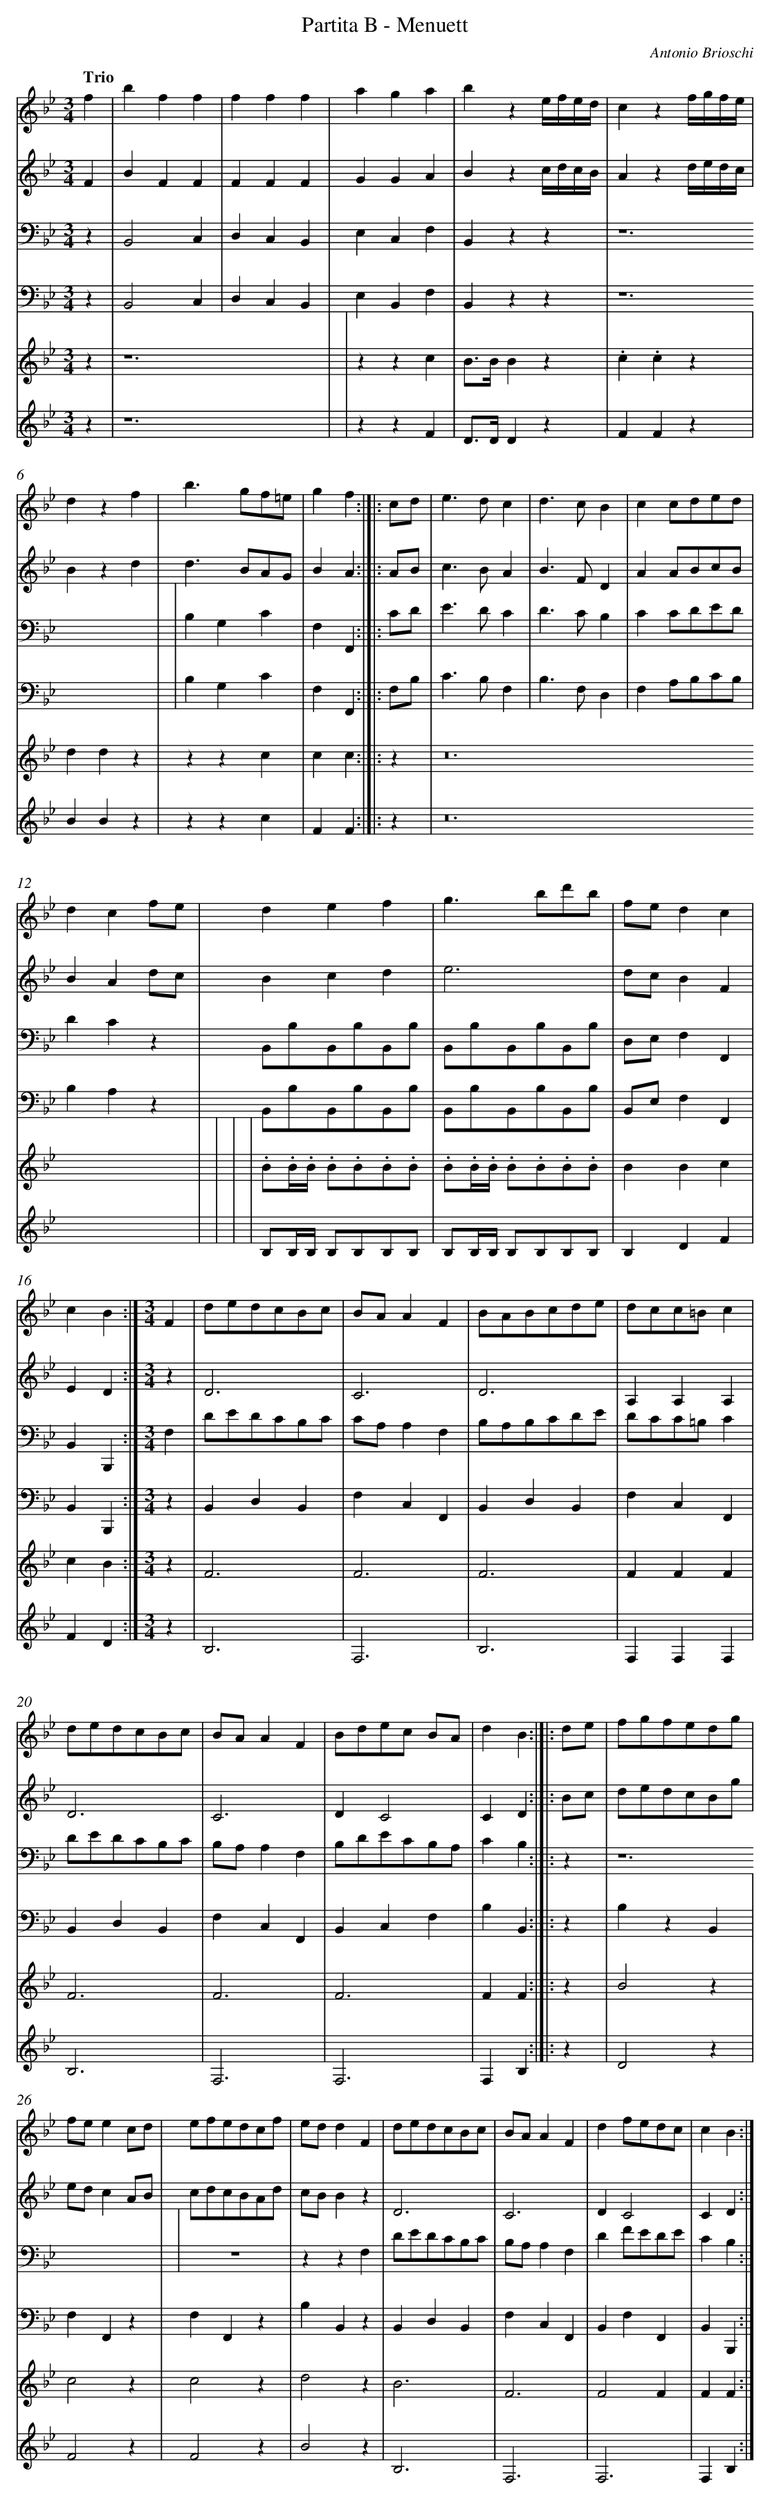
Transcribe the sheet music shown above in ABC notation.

X:1
T: Partita B - Menuett
C: Antonio Brioschi
L: 1/4
M: 3/4
Q: "Trio"
V: 1 clef=treble
V: 2 clef=treble
V: 3 clef=bass
V: 4 clef=bass
V: 5 clef=treble
V: 6 clef=treble
K: Bb
[V:1] f [I:setbarnb 1]|
[V:2] F |
[V:3] z |
[V:4] z |
[V:5] z |
[V:6] z |
[V:1] bff |
[V:2] BFF |
[V:3] B,,2C, |
[V:4] B,,2C, |
[V:5] z6 |
[V:6] z6 |
[V:1] fff |
[V:2] FFF |
[V:3] D,C,B,, |
[V:4] D,C,B,, |
[V:5]  |
[V:6]  |
[V:1] aga |
[V:2] GGA |
[V:3] E,C,F, |
[V:4] E,B,,F, |
[V:5] zzc |
[V:6] zzF |
[V:1] bze//f//e//d// |
[V:2] Bzc//d//c//B// |
[V:3] B,,zz |
[V:4] B,,zz |
[V:5] B/>B/Bz |
[V:6] D/>D/Dz |
[V:1] czf//g//f//e// |
[V:2] Azd//e//d//c// |
[V:3] z6 |
[V:4] z6 |
[V:5] .c.cz |
[V:6] FFz |
[V:1] dzf |
[V:2] Bzd |
[V:3]  |
[V:4]  |
[V:5] ddz |
[V:6] BBz |
[V:1] b>gf/=e/ |
[V:2] d>BA/G/ |
[V:3] B,G,C |
[V:4] B,G,C |
[V:5] zzc |
[V:6] zzc |
[V:1] gf :|]|:
[V:2] BA :|]|:
[V:3] F,F,, :|]|:
[V:4] F,F,, :|]|:
[V:5] cc :|]|:
[V:6] FF :|]|:
[V:1] c/d/ [I:setbarnb 9]|
[V:2] A/B/ |
[V:3] C/D/ |
[V:4] F,/B,/ |
[V:5] z |
[V:6] z |
[V:1] e>dc |
[V:2] c>BA |
[V:3] E>DC |
[V:4] C>B,F, |
[V:5] z12 |
[V:6] z12 |
[V:1] d>cB |
[V:2] B>FD |
[V:3] D>CB, |
[V:4] B,>F,D, |
[V:5]  |
[V:6]  |
[V:1] cc/d/e/d/ |
[V:2] AA/B/c/B/ |
[V:3] CC/D/E/D/ |
[V:4] F,A,/B,/C/B,/ |
[V:5]  |
[V:6]  |
[V:1] dcf/e/ |
[V:2] BAd/c/ |
[V:3] DCz |
[V:4] B,A,z |
[V:5]  |
[V:6]  |
[V:1] def |
[V:2] Bcd |
[V:3] B,,/B,/B,,/B,/B,,/B,/ |
[V:4] B,,/B,/B,,/B,/B,,/B,/ |
[V:5] .B/.B//.B// .B/.B/.B/.B/ |
[V:6] B,/B,//B,// B,/B,/B,/B,/ |
[V:1] g>bd'/b/ |
[V:2] e3 |
[V:3] B,,/B,/B,,/B,/B,,/B,/ |
[V:4] B,,/B,/B,,/B,/B,,/B,/ |
[V:5] .B/.B//.B// .B/.B/.B/.B/ |
[V:6] B,/B,//B,// B,/B,/B,/B,/ |
[V:1] f/e/dc |
[V:2] d/c/BF |
[V:3] D,/E,/F,F,, |
[V:4] B,,/E,/F,F,, |
[V:5] BBc |
[V:6] B,DF |
[V:1] cB [I:setbarnb 16]:|]
[V:2] ED :|]
[V:3] B,,B,,, :|]
[V:4] B,,B,,, :|]
[V:5] cB :|]
[V:6] FD :|]
[V:1] [M:3/4]F |
[V:2] [M:3/4]z |
[V:3] [M:3/4]F, |
[V:4] [M:3/4]z |
[V:5] [M:3/4]z |
[V:6] [M:3/4]z |
[V:1] d/e/d/c/B/c/ |
[V:2] D3 |
[V:3] D/E/D/C/B,/C/ |
[V:4] B,,D,B,, |
[V:5] F3 |
[V:6] B,3 |
[V:1] B/A/AF |
[V:2] C3 |
[V:3] C/A,/A,F, |
[V:4] F,C,F,, |
[V:5] F3 |
[V:6] F,3 |
[V:1] B/A/B/c/d/e/ |
[V:2] D3 |
[V:3] B,/A,/B,/C/D/E/ |
[V:4] B,,D,B,, |
[V:5] F3 |
[V:6] B,3 |
[V:1] d/c/c/=B/c |
[V:2] A,A,A, |
[V:3] D/C/C/=B,/C |
[V:4] F,C,F,, |
[V:5] FFF |
[V:6] F,F,F, |
[V:1] d/e/d/c/B/c/ |
[V:2] D3 |
[V:3] D/E/D/C/B,/C/ |
[V:4] B,,D,B,, |
[V:5] F3 |
[V:6] B,3 |
[V:1] B/A/AF |
[V:2] C3 |
[V:3] B,/A,/A,F, |
[V:4] F,C,F,, |
[V:5] F3 |
[V:6] F,3 |
[V:1] B/d/e/c/ B/A/ |
[V:2] DC2 |
[V:3] B,/D/E/C/B,/A,/ |
[V:4] B,,C,F, |
[V:5] F3 |
[V:6] F,3 |
[V:1] dB :|]|:
[V:2] CD :|]|:
[V:3] CB, :|]|:
[V:4] B,B,, :|]|:
[V:5] FF :|]|:
[V:6] F,B, :|]|:
[V:1] d/e/ [I:setbarnb 25]|
[V:2] B/c/ |
[V:3] z |
[V:4] z |
[V:5] z |
[V:6] z |
[V:1] f/g/f/e/d/g/ |
[V:2] d/e/d/c/B/g/ |
[V:3] z6 |
[V:4] B,zB,, |
[V:5] B2z |
[V:6] D2z |
[V:1] f/e/ec/d/ |
[V:2] e/d/cA/B/ |
[V:3]  |
[V:4] F,F,,z |
[V:5] c2z |
[V:6] F2z |
[V:1] e/f/e/d/c/f/ |
[V:2] c/d/c/B/A/d/ |
[V:3] z3 |
[V:4] F,F,,z |
[V:5] c2z |
[V:6] F2z |
[V:1] e/d/dF |
[V:2] c/B/Bz |
[V:3] zzF, |
[V:4] B,B,,z |
[V:5] d2z |
[V:6] B2z |
[V:1] d/e/d/c/B/c/ |
[V:2] D3 |
[V:3] D/E/D/C/B,/C/ |
[V:4] B,,D,B,, |
[V:5] B3 |
[V:6] B,3 |
[V:1] B/A/AF |
[V:2] C3 |
[V:3] B,/A,/A,F, |
[V:4] F,C,F,, |
[V:5] F3 |
[V:6] F,3 |
[V:1] df/e/d/c/ |
[V:2] DC2 |
[V:3] DF/E/D/E/ |
[V:4] B,,F,F,, |
[V:5] F2F |
[V:6] F,3 |
[V:1] cB :|]
[V:2] CD :|]
[V:3] CB, :|]
[V:4] B,,B,,, :|]
[V:5] FF :|]
[V:6] F,B, :|]
